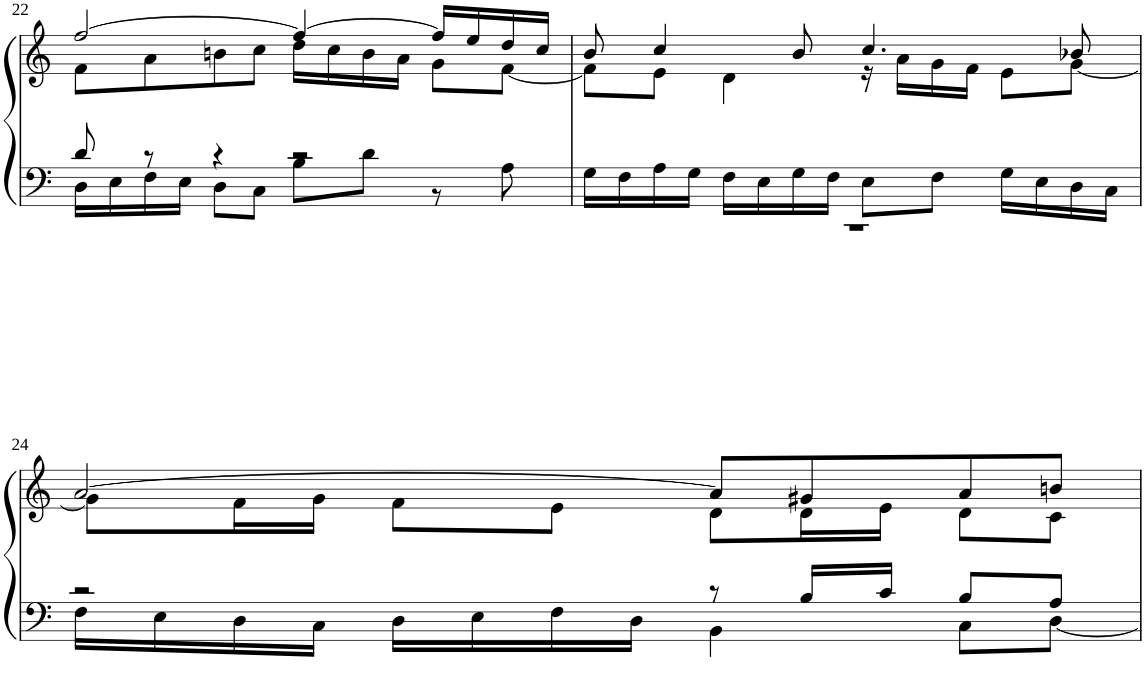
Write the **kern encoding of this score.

**kern	**kern
*part1	*part1
*staff2	*staff1
*I"Piano	*
*I'Pno	*
!!LO:PB:g=z
*clefF4	*clefG2
*k[]	*k[]
*M4/4	*M4/4
*met(c)	*met(c)
=22	=22
*^	*^
8d/	16D\LL	[2ff/	8f\L
.	16E\	.	.
8r	16F\	.	8a\
.	16E\JJ	.	.
4r	8D\L	.	8bn\
.	8C\J	.	8cc\J
2r	8B\L	4ff/_	16dd\LL
.	.	.	16cc\
.	8d\J	.	16b\
.	.	.	16a\JJ
.	8r	16ff/LL]	8g\L
.	.	16ee/	.
.	8A\	16dd/	[8f\J
.	.	16cc/JJ	.
=23	=23	=23	=23
16G\LL	1r	8b/	8f\L]
16F\	.	.	.
16A\	.	4cc/	8e\J
16G\JJ	.	.	.
16F\LL	.	.	4d\
16E\	.	.	.
16G\	.	8b/	.
16F\JJ	.	.	.
8E\L	.	4.cc/	16r
.	.	.	16a\LL
8F\J	.	.	16g\
.	.	.	16f\JJ
16G\LL	.	.	8e\L
16E\	.	.	.
16D\	.	8b-X/	[8g\J
16C\JJ	.	.	.
!!LO:LB:g=z	!!
=24	=24	=24	=24
2r	16F\LL	[2a/	8g\L]
.	16E\	.	.
.	16D\	.	16f\L
.	16C\JJ	.	16g\JJ
.	16D\LL	.	8f\L
.	16E\	.	.
.	16F\	.	8e\J
.	16D\JJ	.	.
8r	4BB\	8a/L]	8d\L
16B/LL	.	8g#X/	16d\L
16c/JJ	.	.	16e\JJ
8B/L	8C\L	8a/	8d\L
8A/J	[8D\J	8bn/J	8c\J
*v	*v	*	*
*	*v	*v
=	=
*-	*-
